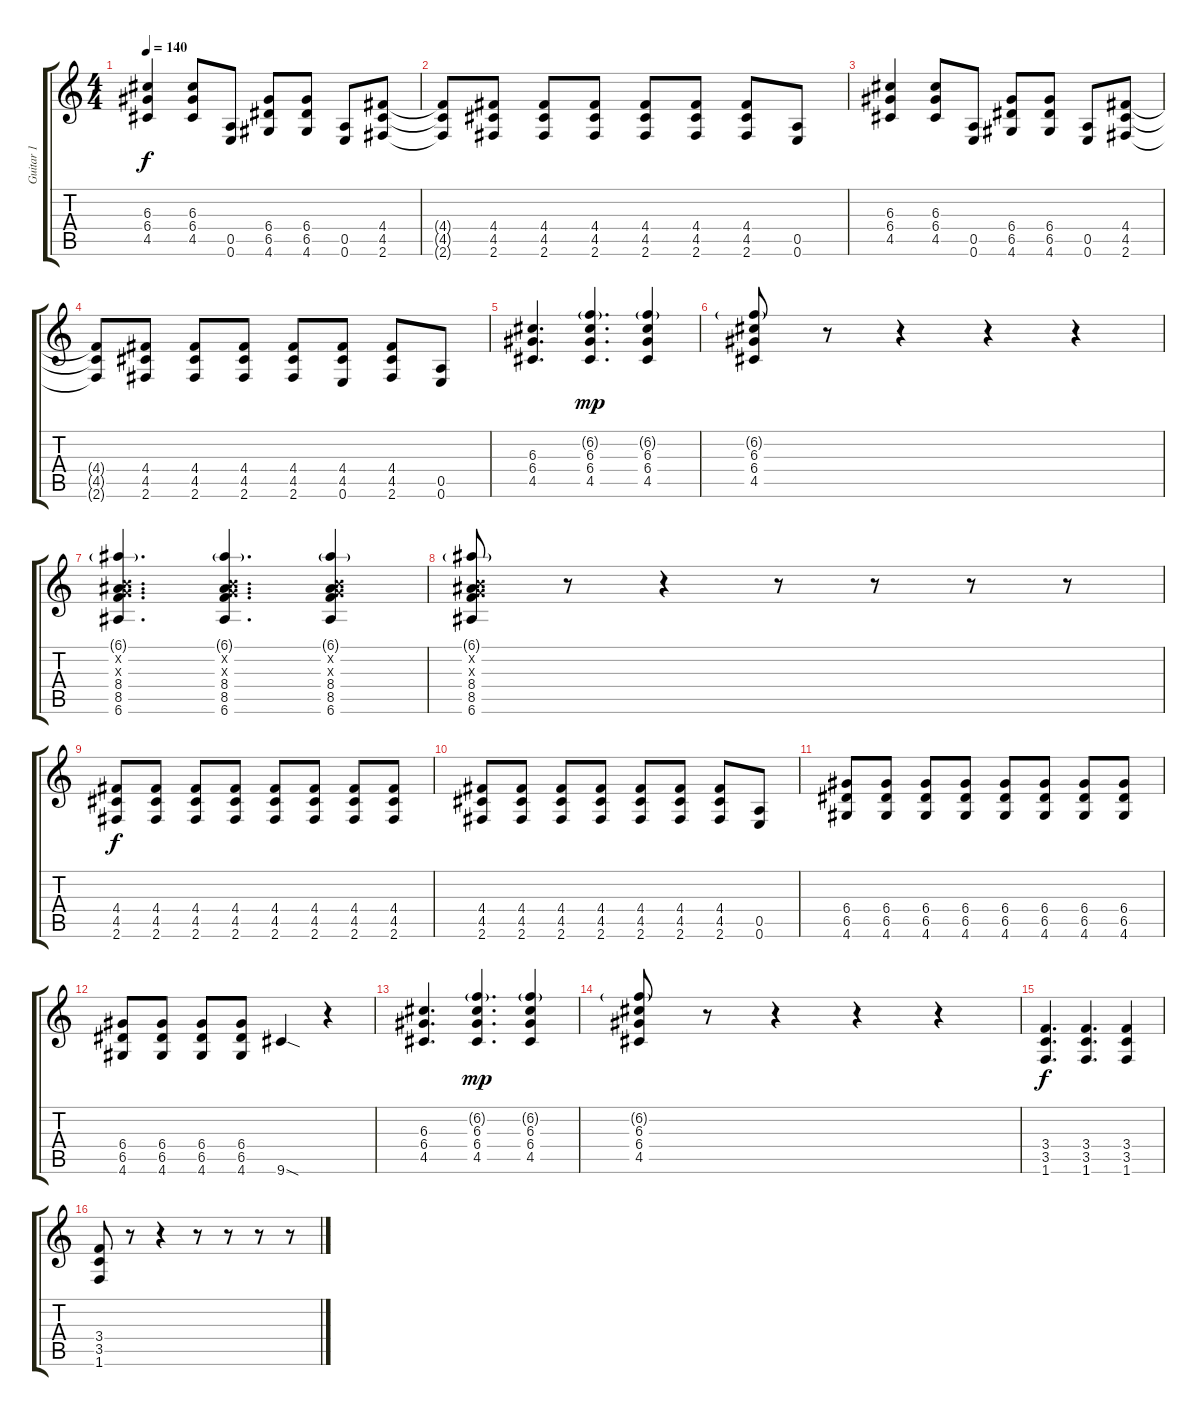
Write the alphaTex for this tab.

\track ("Guitar 1" "Guitar 1") {instrument distortionguitar}
\staff {score tabs}
\tuning (E4 B3 G3 D3 A2 E2) {hide}
\ts (4 4)
\tempo 140
\clef g2
\ks c
(6.3 6.4 4.5).4{dy f} (6.3 6.4 4.5).8 (0.5 0.6).8 (6.4 6.5 4.6).8 (6.4 6.5 4.6).8 (0.5 0.6).8 (4.4 4.5 2.6).8 |
(4.4{t} 4.5{t} 2.6{t}).8 (4.4 4.5 2.6).8 (4.4 4.5 2.6).8 (4.4 4.5 2.6).8 (4.4 4.5 2.6).8 (4.4 4.5 2.6).8 (4.4 4.5 2.6).8 (0.5 0.6).8 |
(6.3 6.4 4.5).4 (6.3 6.4 4.5).8 (0.5 0.6).8 (6.4 6.5 4.6).8 (6.4 6.5 4.6).8 (0.5 0.6).8 (4.4 4.5 2.6).8 |
(4.4{t} 4.5{t} 2.6{t}).8 (4.4 4.5 2.6).8 (4.4 4.5 2.6).8 (4.4 4.5 2.6).8 (4.4 4.5 2.6).8 (4.4 4.5 0.6).8 (4.4 4.5 2.6).8 (0.5 0.6).8 |
(6.3 6.4 4.5).4{d} (6.2{g} 6.3 6.4 4.5).4{d dy mp} (6.2{g} 6.3 6.4 4.5).4 |
(6.2{g} 6.3 6.4 4.5).8 r.8 r.4 r.4 r.4 |
(6.1{g} 0.2{x} 0.3{x} 8.4 8.5 6.6).4{d} (6.1{g} 0.2{x} 0.3{x} 8.4 8.5 6.6).4{d} (6.1{g} 0.2{x} 0.3{x} 8.4 8.5 6.6).4 |
(6.1{g} 0.2{x} 0.3{x} 8.4 8.5 6.6).8 r.8 r.4 r.8 r.8 r.8 r.8 |
(4.4 4.5 2.6).8{dy f} (4.4 4.5 2.6).8 (4.4 4.5 2.6).8 (4.4 4.5 2.6).8 (4.4 4.5 2.6).8 (4.4 4.5 2.6).8 (4.4 4.5 2.6).8 (4.4 4.5 2.6).8 |
(4.4 4.5 2.6).8 (4.4 4.5 2.6).8 (4.4 4.5 2.6).8 (4.4 4.5 2.6).8 (4.4 4.5 2.6).8 (4.4 4.5 2.6).8 (4.4 4.5 2.6).8 (0.5 0.6).8 |
(6.4 6.5 4.6).8 (6.4 6.5 4.6).8 (6.4 6.5 4.6).8 (6.4 6.5 4.6).8 (6.4 6.5 4.6).8 (6.4 6.5 4.6).8 (6.4 6.5 4.6).8 (6.4 6.5 4.6).8 |
(6.4 6.5 4.6).8 (6.4 6.5 4.6).8 (6.4 6.5 4.6).8 (6.4 6.5 4.6).8 9.6{sod}.4 r.4 |
(6.3 6.4 4.5).4{d} (6.2{g} 6.3 6.4 4.5).4{d dy mp} (6.2{g} 6.3 6.4 4.5).4 |
(6.2{g} 6.3 6.4 4.5).8 r.8 r.4 r.4 r.4 |
(3.4 3.5 1.6).4{d dy f} (3.4 3.5 1.6).4{d} (3.4 3.5 1.6).4 |
(3.4 3.5 1.6).8 r.8 r.4 r.8 r.8 r.8 r.8
